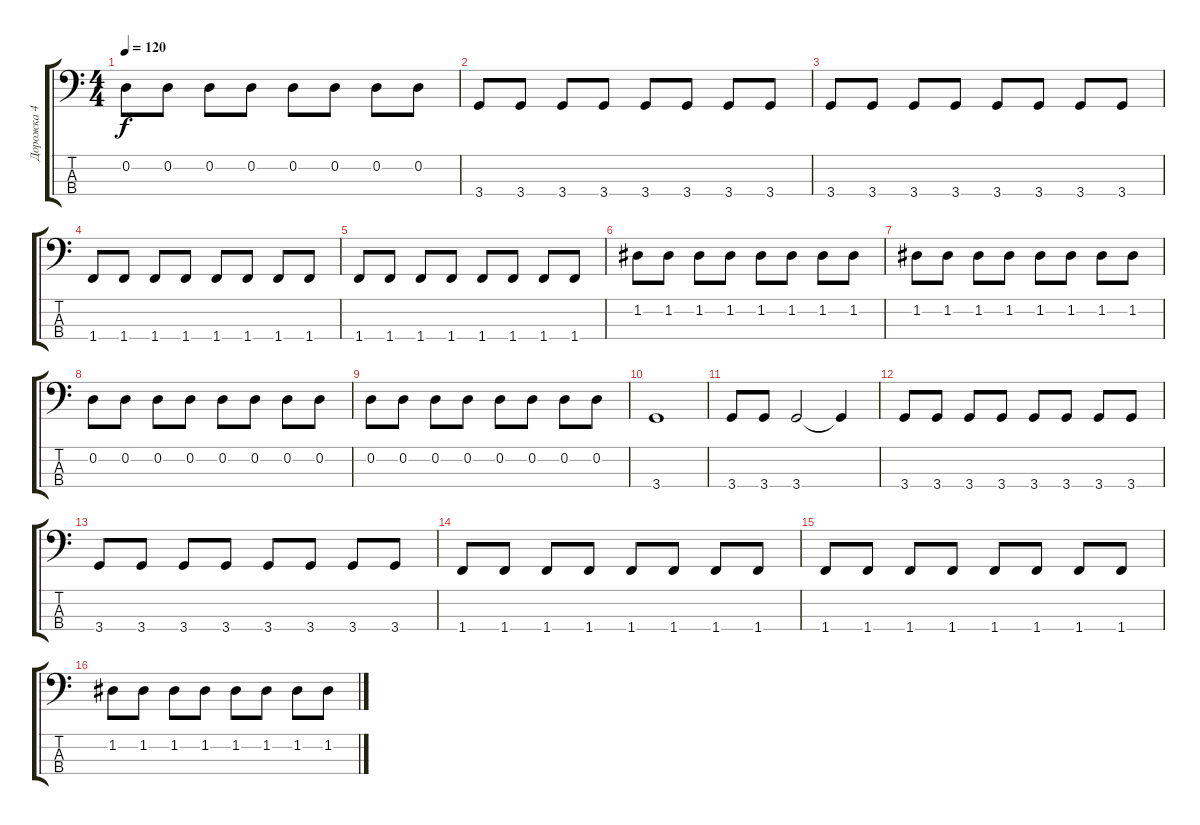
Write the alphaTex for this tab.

\track ("Дорожка 4" "Дорожка 4") {instrument electricbassfinger}
\staff {score tabs}
\tuning (G2 D2 A1 E1) {hide}
\ts (4 4)
\tempo 120
\clef f4
\ks c
0.2.8{dy f} 0.2.8 0.2.8 0.2.8 0.2.8 0.2.8 0.2.8 0.2.8 |
3.4.8 3.4.8 3.4.8 3.4.8 3.4.8 3.4.8 3.4.8 3.4.8 |
3.4.8 3.4.8 3.4.8 3.4.8 3.4.8 3.4.8 3.4.8 3.4.8 |
1.4.8 1.4.8 1.4.8 1.4.8 1.4.8 1.4.8 1.4.8 1.4.8 |
1.4.8 1.4.8 1.4.8 1.4.8 1.4.8 1.4.8 1.4.8 1.4.8 |
1.2.8 1.2.8 1.2.8 1.2.8 1.2.8 1.2.8 1.2.8 1.2.8 |
1.2.8 1.2.8 1.2.8 1.2.8 1.2.8 1.2.8 1.2.8 1.2.8 |
0.2.8 0.2.8 0.2.8 0.2.8 0.2.8 0.2.8 0.2.8 0.2.8 |
0.2.8 0.2.8 0.2.8 0.2.8 0.2.8 0.2.8 0.2.8 0.2.8 |
3.4.1 |
3.4.8 3.4.8 3.4.2 3.4{t}.4 |
3.4.8 3.4.8 3.4.8 3.4.8 3.4.8 3.4.8 3.4.8 3.4.8 |
3.4.8 3.4.8 3.4.8 3.4.8 3.4.8 3.4.8 3.4.8 3.4.8 |
1.4.8 1.4.8 1.4.8 1.4.8 1.4.8 1.4.8 1.4.8 1.4.8 |
1.4.8 1.4.8 1.4.8 1.4.8 1.4.8 1.4.8 1.4.8 1.4.8 |
1.2.8 1.2.8 1.2.8 1.2.8 1.2.8 1.2.8 1.2.8 1.2.8
